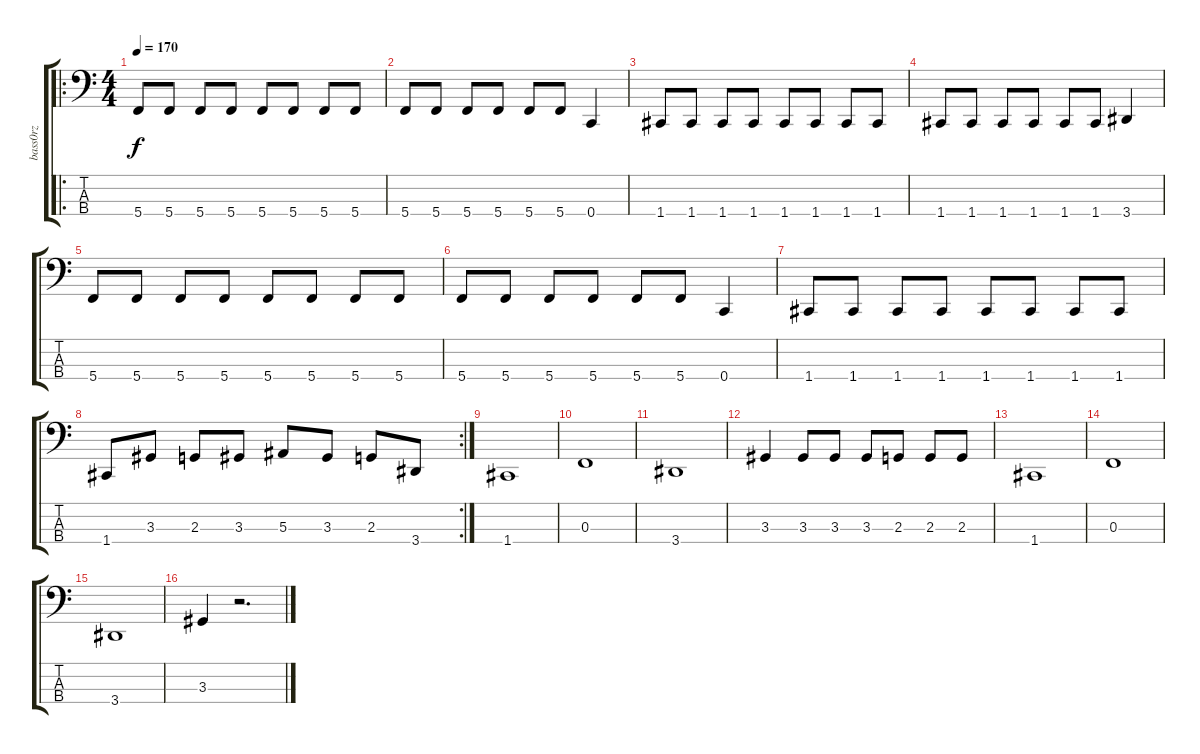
\track ("bass0rz" "bass0rz") {instrument electricbasspick}
\staff {score tabs}
\tuning (Eb2 Bb1 F1 C1) {hide}
\ro
\ts (4 4)
\tempo 170
\clef f4
\ks c
5.4.8{dy f} 5.4.8 5.4.8 5.4.8 5.4.8 5.4.8 5.4.8 5.4.8 |
5.4.8 5.4.8 5.4.8 5.4.8 5.4.8 5.4.8 0.4.4 |
1.4.8 1.4.8 1.4.8 1.4.8 1.4.8 1.4.8 1.4.8 1.4.8 |
1.4.8 1.4.8 1.4.8 1.4.8 1.4.8 1.4.8 3.4.4 |
5.4.8 5.4.8 5.4.8 5.4.8 5.4.8 5.4.8 5.4.8 5.4.8 |
5.4.8 5.4.8 5.4.8 5.4.8 5.4.8 5.4.8 0.4.4 |
1.4.8 1.4.8 1.4.8 1.4.8 1.4.8 1.4.8 1.4.8 1.4.8 |
\rc 2
1.4.8 3.3.8 2.3.8 3.3.8 5.3.8 3.3.8 2.3.8 3.4.8 |
1.4.1 |
0.3.1 |
3.4.1 |
3.3.4 3.3.8 3.3.8 3.3.8 2.3.8 2.3.8 2.3.8 |
1.4.1 |
0.3.1 |
3.4.1 |
3.3.4 r.2{d}
